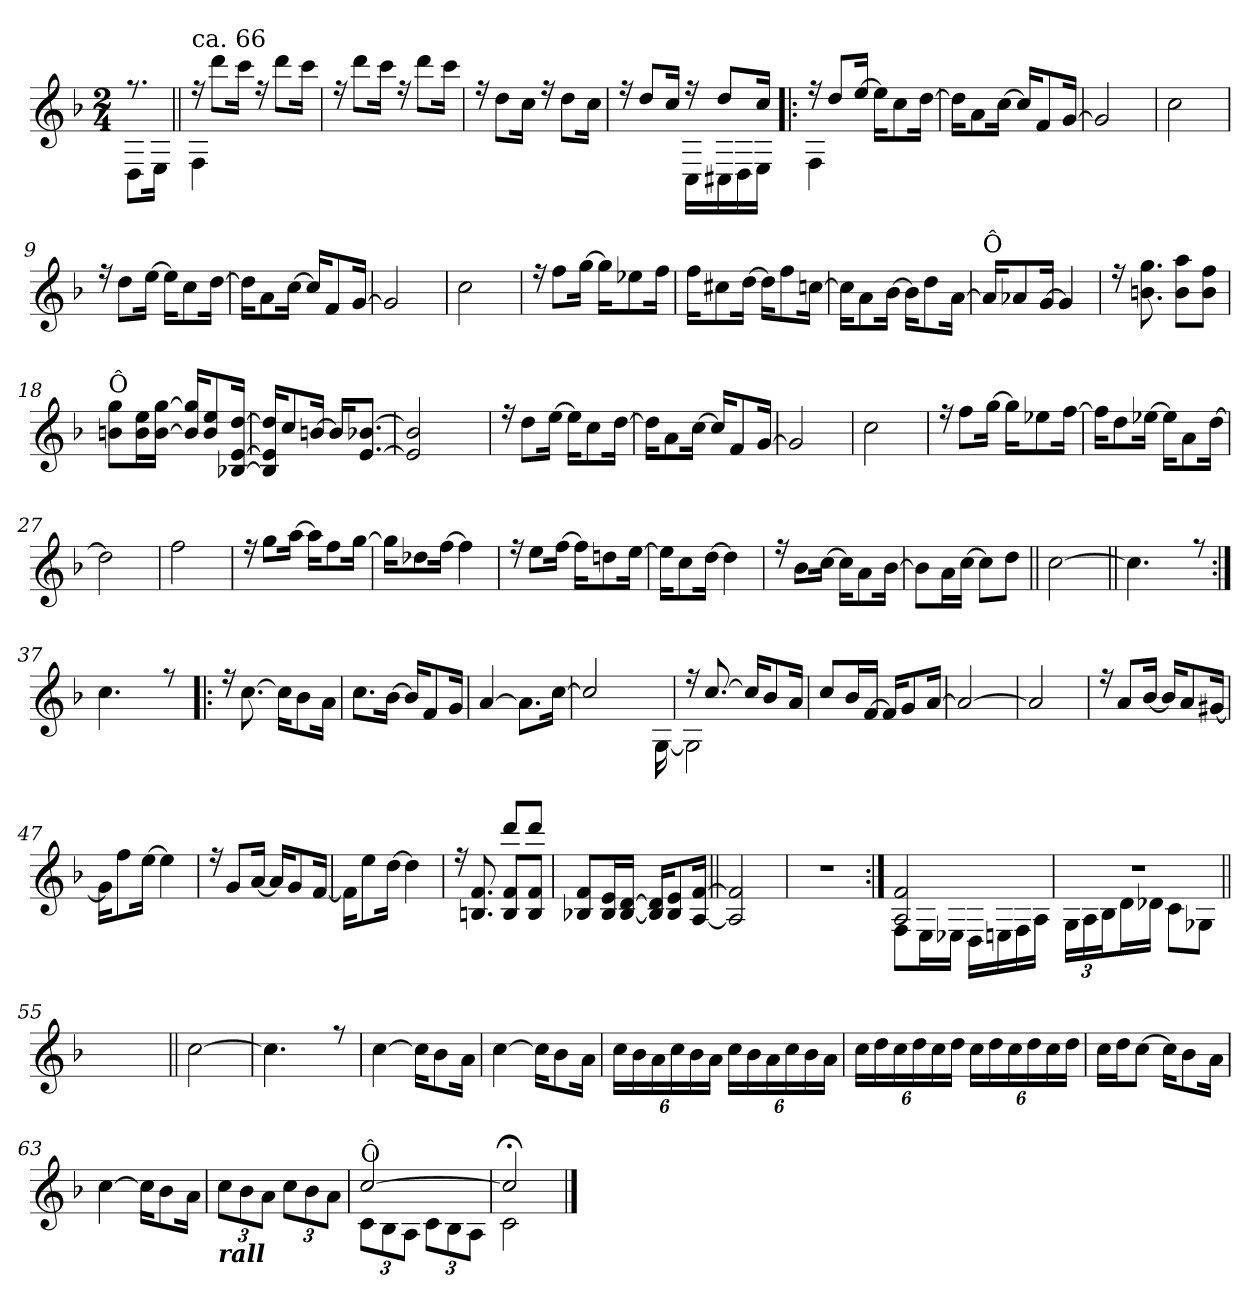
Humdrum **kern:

**kern
*part1
*staff1
*clefG2
*k[b-]
*F:
*M2/4
=
*^
8.rff	8D!\L
.	16E!\Jk
=1||	=1||
*	*^
!LO:TX:a:t=ca. 66	!	!
16rff	4F!\	4ryy
8ddd!\L	.	.
16ccc!\Jk	.	.
16rff	4ryy	4ryy
8ddd!\L	.	.
16ccc!\Jk	.	.
*	*v	*v
=2	=2
16rff	4ryy
8ddd!\L	.
16ccc!\Jk	.
16rff	4ryy
8ddd!\L	.
16ccc!\Jk	.
=3	=3
16rff	4ryy
8dd!\L	.
16cc!\Jk	.
16rff	4ryy
8dd!\L	.
16cc!\Jk	.
=4	=4
*	*^
16rff	4ryy	4ryy
8dd!/L	.	.
16cc!/Jk	.	.
16rff	16C!\LL	4ryy
8dd!/L	16C#X!\	.
.	16D!\	.
16cc!/Jk	16E!\JJ	.
!!LO:LB:g=z	!!	!!
=5!|:	=5!|:	=5!|:
16rff	4F!\	2ryy
8dd/L	.	.
[>16ee/Jk	.	.
16ee\KL]	4ryy	.
8cc\	.	.
[>16dd\Jk	.	.
*	*v	*v
=6	=6
16dd\KL]	2ryy
8a\	.
[<16cc\Jk	.
16cc/KL]	.
8f/	.
[>16g/Jk	.
=7	=7
2g/]	2ryy
=8	=8
2cc\	2ryy
!!LO:LB:g=z	!!
=9	=9
16rff	2ryy
8dd\L	.
[<16ee\Jk	.
16ee\KL]	.
8cc\	.
[>16dd\Jk	.
=10	=10
16dd\KL]	2ryy
8a\	.
[<16cc\Jk	.
16cc/KL]	.
8f/	.
[>16g/Jk	.
=11	=11
2g/]	2ryy
=12	=12
2cc\	2ryy
!!LO:LB:g=z	!!
=13	=13
16rff	2ryy
8ff\L	.
[<16gg\Jk	.
16gg\KL]	.
8ee-X\	.
16ff\Jk	.
=14	=14
16ff\KL	2ryy
8cc#X\	.
[<16dd\Jk	.
16dd\KL]	.
8ff\	.
[<16ccn\Jk	.
=15	=15
16cc\KL]	2ryy
8a\	.
[<16b-\Jk	.
16b-\KL]	.
8dd\	.
[<16a\Jk	.
=16	=16
!LO:TX:a:t=Ô	!
16a/KL]	2ryy
8a-X/	.
[>16g/Jk	.
4g/]	.
!!LO:LB:g=z	!!
=17	=17
16rff	2ryy
8.bn\ 8.gg\	.
8b\ 8aa\L	.
8b\ 8ff\J	.
=18	=18
!LO:TX:a:t=Ô	!
8bn\ 8gg\L	2ryy
16b\ 16ee\L	.
[<16b\ [<16gg\JJ	.
16b/] 16gg/]KL	.
8b/ 8ee/	.
[>16B-X/ [>16e/ [>16dd/Jk	.
=19	=19
16B-/] 16e/] 16dd/]KL	2ryy
8cc/	.
[>16bn/Jk	.
16b/KL]	.
[>8.e/ [>8.b-X/J	.
=20	=20
2e/] 2b-/]	4ryy
.	4ryy
!!LO:LB:g=z	!!
=21	=21
16rff	2ryy
8dd\L	.
[<16ee\Jk	.
16ee\KL]	.
8cc\	.
[>16dd\Jk	.
=22	=22
16dd\KL]	2ryy
8a\	.
[<16cc\Jk	.
16cc/KL]	.
8f/	.
[>16g/Jk	.
=23	=23
2g/]	2ryy
=24	=24
2cc\	2ryy
=25	=25
16rff	2ryy
8ff\L	.
[<16gg\Jk	.
16gg\KL]	.
8ee-X\	.
[>16ff\Jk	.
!!LO:LB:g=z	!!
=26	=26
16ff\KL]	2ryy
8dd\	.
[<16ee-X\Jk	.
16ee-\KL]	.
8a\	.
[<16dd\Jk	.
=27	=27
2dd\]	2ryy
=28	=28
2ff\	2ryy
=29	=29
16rff	2ryy
8gg\L	.
[<16aa\Jk	.
16aa\KL]	.
8ff\	.
[<16gg\Jk	.
=30	=30
16gg\KL]	2ryy
8dd-X\	.
[<16ff\Jk	.
4ff\]	.
!!LO:LB:g=z	!!
=31	=31
16rff	2ryy
8ee\L	.
[<16ff\Jk	.
16ff\KL]	.
8ddn\	.
[<16ee\Jk	.
=32	=32
16ee\KL]	4ryy
8cc\	.
[<16dd\Jk	.
4dd\]	4ryy
=33	=33
16r	2ryy
8b-\L	.
[<16cc\Jk	.
16cc\KL]	.
8a\	.
[<16b-\Jk	.
=34	=34
8b-\L]	4ryy
16a\L	.
[<16cc\JJ	.
8cc\L]	4ryy
8dd\J	.
!!LO:PB:g=z	!!
=35||	=35||
[<2cc\	2ryy
=36||	=36||
4.cc\]	4ryy
.	(>4ryy
8rff	.
=37:|!	=37:|!
4.cc\)	4ryy
.	4ryy
8rff	.
=38!|:	=38!|:
16rff	2ryy
[<8.cc\	.
16cc\KL]	.
8b-\	.
16a\Jk	.
=39	=39
8.cc\L	2ryy
[<16b-\Jk	.
16b-/KL]	.
8f/	.
16g/Jk	.
!!LO:LB:g=z	!!
=40	=40
[>4a/	2ryy
8.a\L]	.
[<16cc\Jk	.
=41	=41
*	*^
2cc/]	4..ryy	4ryy
.	.	4ryy
.	[<16G\	.
=42	=42	=42
16rff	2G\]	2ryy
[>8.cc/	.	.
16cc/KL]	.	.
8b-/	.	.
16a/Jk	.	.
*	*v	*v
=43	=43
8cc/L	2ryy
16b-/L	.
[>16f/JJ	.
16f/KL]	.
8g/	.
[>16a/Jk	.
=44	=44
2a/_	2ryy
!!LO:LB:g=z	!!
=45	=45
2a/]	2ryy
=46	=46
16rff	4ryy
8a/L	.
[>16b-/Jk	.
16b-/KL]	4ryy
8a/	.
[<16g#X/Jk	.
=47	=47
16g#\KL]	4ryy
8ff\	.
[<16ee\Jk	.
4ee\]	4ryy
=48	=48
16rff	4ryy
8g/L	.
[>16a/Jk	.
16a/KL]	4ryy
8g/	.
[>16f/Jk	.
=49	=49
16f\KL]	2ryy
8ee\	.
[<16dd\Jk	.
4dd\]	.
!!LO:LB:g=z	!!
=50	=50
*	*^
16rff	2ryy	4ryy
8.Bn/ 8.f/	.	.
8B/ 8f/L	.	8ddd!/L
8B/ 8f/J	.	8ddd!/J
*	*v	*v
=51	=51
8B-X/ 8f/L	4ryy
16B-/ 16e/L	.
[>16B-/ [>16d/JJ	.
16B-/] 16d/]KL	4ryy
8B-/ 8e/	.
[>16A/ [>16f/Jk	.
=52||	=52||
2A/] 2f/]	2ryy
=53	=53
2r	4ryy
.	4ryy
!!LO:LB:g=z	!!
=54:|!	=54:|!
*	*^
2A/ 2f/	8F!\L	2ryy
.	16E!\L	.
.	16E-X!\JJ	.
.	16D!\LL	.
.	16En!\	.
.	16F!\	.
.	16A!\JJ	.
=55	=55	=55
!LO:N:vis=1	!	!
2r	24G!\LL	4ryy
.	24A!\	.
.	24B-!\J	.
.	16d!\L	.
.	16d-X!\JJ	.
.	8c!\L	8ryy
.	8G-X!\J	8ryy
*v	*v	*v
=55X1||
*stria0
2ryy
=56||
*stria5
*^
[<2cc\	2ryy
=57	=57
4.cc\]	4ryy
.	4ryy
8rff	.
!!LO:LB:g=z	!!
=58	=58
[<4cc\	2ryy
16cc\KL]	.
8b-\	.
16a\Jk	.
=59	=59
[<4cc\	2ryy
16cc\KL]	.
8b-\	.
16a\Jk	.
=60	=60
24cc\LL	2ryy
24b-\	.
24a\	.
24cc\	.
24b-\	.
24a\JJ	.
24cc\LL	.
24b-\	.
24a\	.
24cc\	.
24b-\	.
24a\JJ	.
=61	=61
24cc\LL	2ryy
24dd\	.
24cc\	.
24dd\	.
24cc\	.
24dd\JJ	.
24cc\LL	.
24dd\	.
24cc\	.
24dd\	.
24cc\	.
24dd\JJ	.
!!LO:LB:g=z	!!
=62	=62
16cc\LL	2ryy
16dd\J	.
[<8cc\J	.
16cc\KL]	.
8b-\	.
16a\Jk	.
=63	=63
[<4cc\	2ryy
16cc\KL]	.
8b-\	.
16a\Jk	.
=64	=64
!LO:TX:b:Bi:t=rall	!
12cc\L	2ryy
12b-\	.
12a\J	.
12cc\L	.
12b-\	.
12a\J	.
=65	=65
*	*^
!LO:TX:a:t=Ô	!	!
[>2cc/	12c!\L	2ryy
.	12B-!\	.
.	12A!\J	.
.	12c!\L	.
.	12B-!\	.
.	12A!\J	.
=66	=66	=66
2cc;</]	2c!\	2ryy
*v	*v	*v
==
*-
